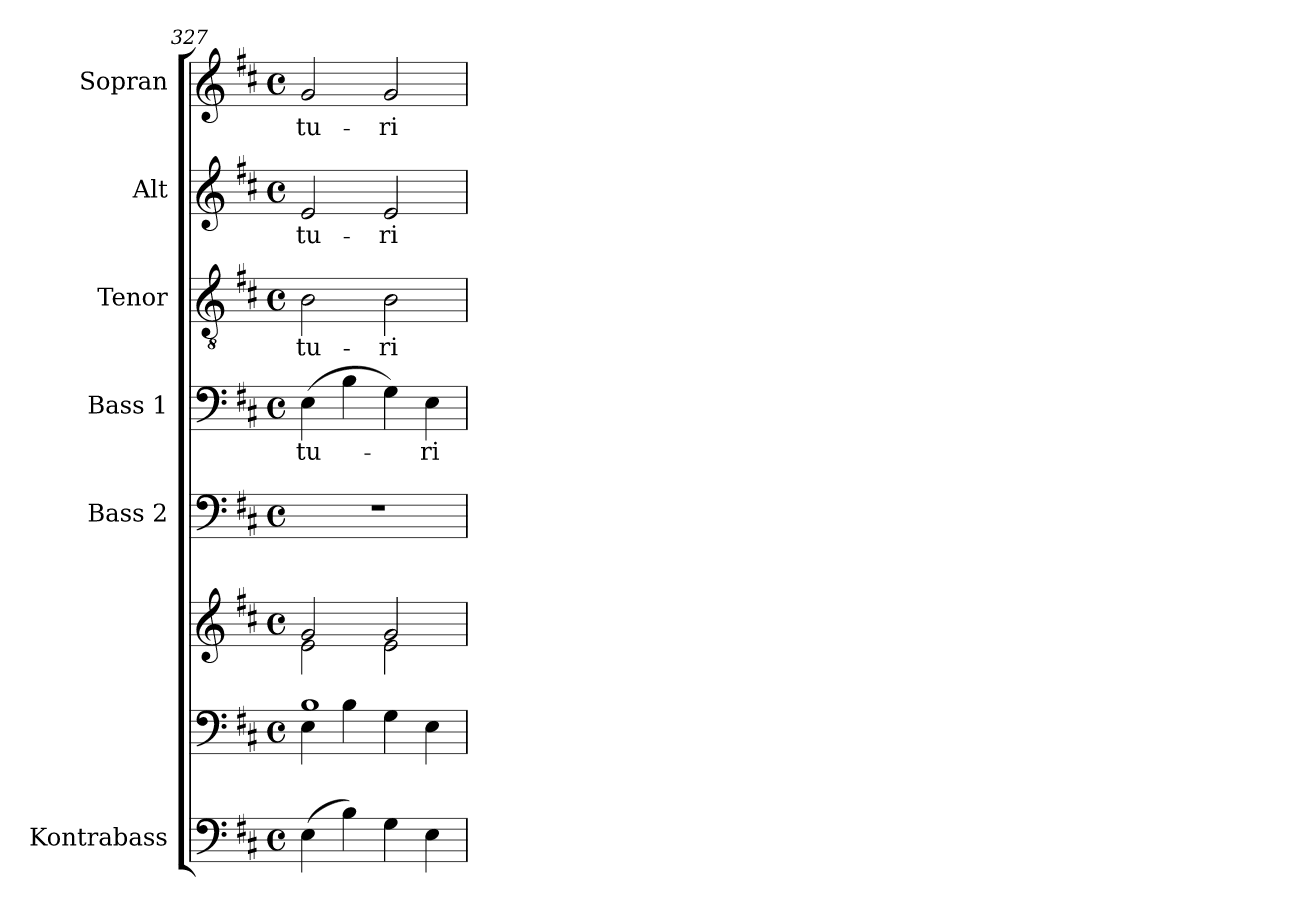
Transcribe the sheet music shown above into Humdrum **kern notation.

**kern	**kern	**kern	**kern	**kern	**text	**kern	**text	**kern	**text	**kern	**text
*part7	*part6	*part6	*part5	*part4	*part4	*part3	*part3	*part2	*part2	*part1	*part1
*staff8	*staff7	*staff6	*staff5	*staff4	*staff4	*staff3	*staff3	*staff2	*staff2	*staff1	*staff1
*I"Kontrabass	*	*	*I"Bass 2	*I"Bass 1	*	*I"Tenor	*	*I"Alt	*	*I"Sopran	*
*I'Kb.	*	*	*I'B. 2	*I'B. 1	*	*I'T.	*	*I'A.	*	*I'S.	*
*clefF4	*clefF4	*clefG2	*clefF4	*clefF4	*	*clefGv2	*	*clefG2	*	*clefG2	*
*ITrd7c12	*	*	*	*	*	*	*	*	*	*	*
*k[f#c#]	*k[f#c#]	*k[f#c#]	*k[f#c#]	*k[f#c#]	*	*k[f#c#]	*	*k[f#c#]	*	*k[f#c#]	*
*D:	*D:	*D:	*D:	*D:	*	*D:	*	*D:	*	*D:	*
*M4/4	*M4/4	*M4/4	*M4/4	*M4/4	*	*M4/4	*	*M4/4	*	*M4/4	*
*met(c)	*met(c)	*met(c)	*met(c)	*met(c)	*	*met(c)	*	*met(c)	*	*met(c)	*
=327	=327	=327	=327	=327	=327	=327	=327	=327	=327	=327	=327
*	*^	*^	*	*	*	*	*	*	*	*	*
!	!	!	!	!	!	!	!LO:LY:b	!	!LO:LY:b	!	!LO:LY:b	!	!LO:LY:b
(>4EE\	1B	4E\	2g/	2e\	1r	(>4E\	-tu-	2B\	-tu-	2e/	-tu-	2g/	-tu-
4BB\)	.	4B\	.	.	.	4B\	.	.	.	.	.	.	.
!	!	!	!	!	!	!	!	!	!LO:LY:b	!	!LO:LY:b	!	!LO:LY:b
4GG\	.	4G\	2g/	2e\	.	4G\)	.	2B\	-ri	2e/	-ri	2g/	-ri
!	!	!	!	!	!	!	!LO:LY:b	!	!	!	!	!	!
4EE\	.	4E\	.	.	.	4E\	-ri	.	.	.	.	.	.
*	*v	*v	*	*	*	*	*	*	*	*	*	*	*
*	*	*v	*v	*	*	*	*	*	*	*	*	*
=	=	=	=	=	=	=	=	=	=	=	=
*-	*-	*-	*-	*-	*-	*-	*-	*-	*-	*-	*-
